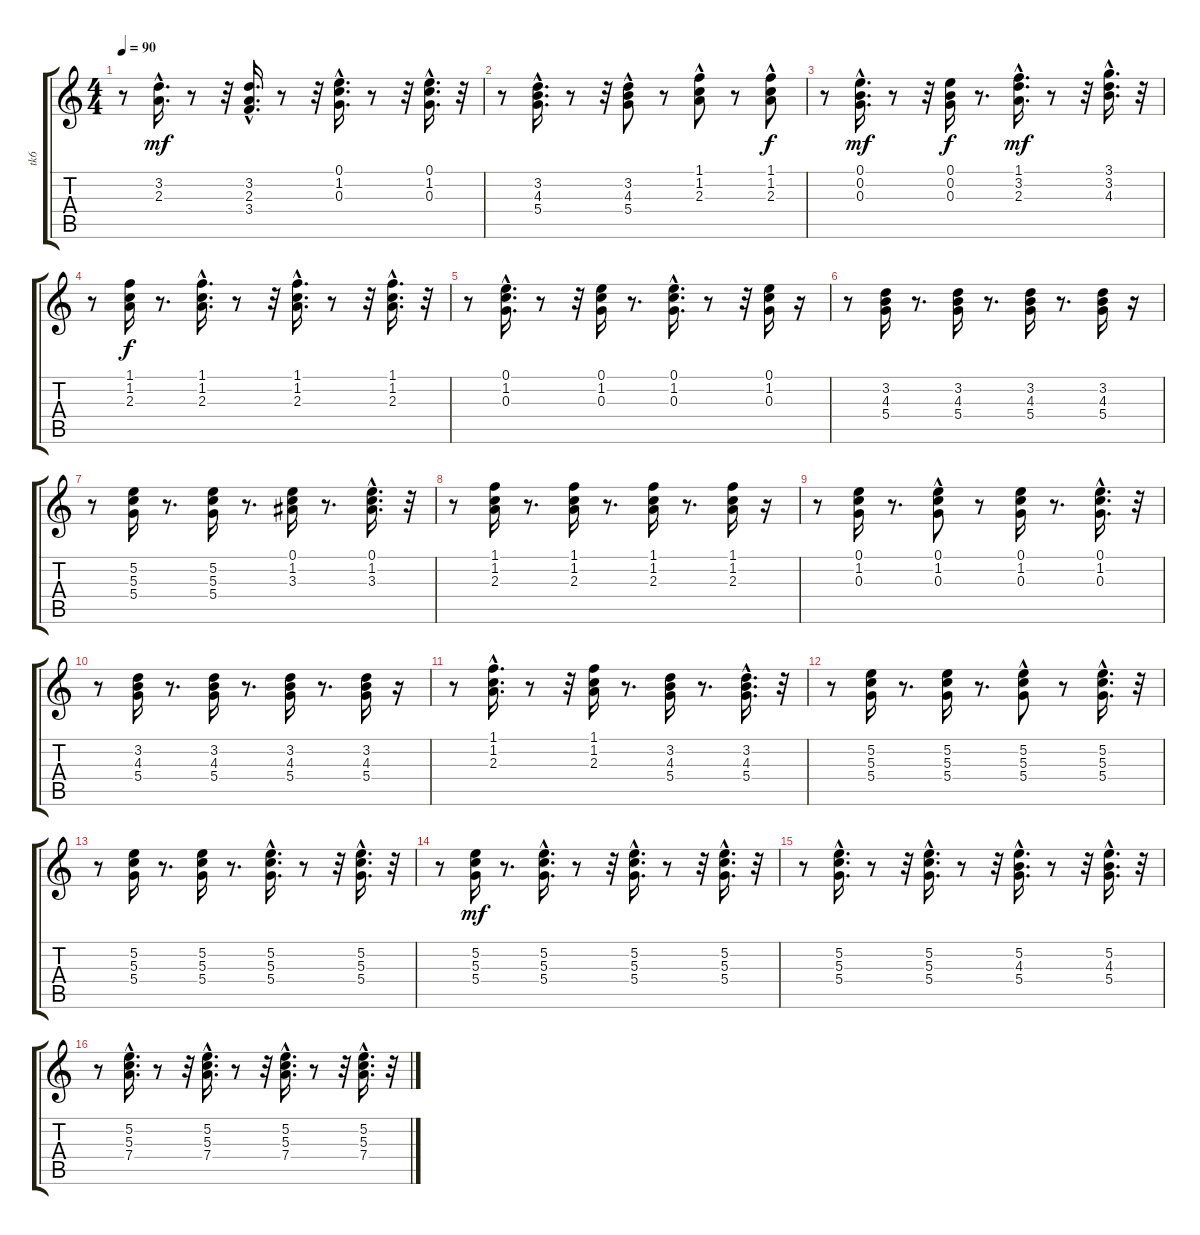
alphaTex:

\track ("tk6" "tk6") {instrument acousticguitarsteel}
\staff {score tabs}
\tuning (E4 B3 G3 D3 A2 E2) {hide}
\ts (4 4)
\tempo 90
\clef g2
\ks c
r.8{dy mf} (3.2{hac} 2.3{hac}).16{d} r.8 r.32 (3.2{hac} 2.3 3.4).16{d} r.8 r.32 (0.1{hac} 1.2{hac} 0.3{hac}).16{d} r.8 r.32 (0.1{hac} 1.2{hac} 0.3{hac}).16{d} r.32 |
r.8 (3.2{hac} 4.3{hac} 5.4{hac}).16{d} r.8 r.32 (3.2{hac} 4.3{hac} 5.4).8 r.8 (1.1{hac} 1.2{hac} 2.3).8 r.8 (1.1 1.2{hac} 2.3{hac}).8{dy f} |
r.8 (0.1{hac} 0.2{hac} 0.3{hac}).16{d dy mf} r.8 r.32 (0.1 0.2 0.3).16{dy f} r.8{d} (1.1{hac} 3.2 2.3).16{d dy mf} r.8 r.32 (3.1{hac} 3.2 4.3).16{d} r.32 |
r.8 (1.1 1.2 2.3).16{dy f} r.8{d} (1.1{hac} 1.2{hac} 2.3{hac}).16{d} r.8 r.32 (1.1{hac} 1.2{hac} 2.3{hac}).16{d} r.8 r.32 (1.1 1.2 2.3{hac}).16{d} r.32 |
r.8 (0.1{hac} 1.2 0.3{hac}).16{d} r.8 r.32 (0.1 1.2 0.3).16 r.8{d} (0.1{hac} 1.2{hac} 0.3{hac}).16{d} r.8 r.32 (0.1 1.2 0.3).16 r.16 |
r.8 (3.2 4.3 5.4).16 r.8{d} (3.2 4.3 5.4).16 r.8{d} (3.2 4.3 5.4).16 r.8{d} (3.2 4.3 5.4).16 r.16 |
r.8 (5.2 5.3 5.4).16 r.8{d} (5.2 5.3 5.4).16 r.8{d} (0.1 1.2 3.3).16 r.8{d} (0.1{hac} 1.2{hac} 3.3).16{d} r.32 |
r.8 (1.1 1.2 2.3).16 r.8{d} (1.1 1.2 2.3).16 r.8{d} (1.1 1.2 2.3).16 r.8{d} (1.1 1.2 2.3).16 r.16 |
r.8 (0.1 1.2 0.3).16 r.8{d} (0.1{hac} 1.2{hac} 0.3).8 r.8 (0.1 1.2 0.3).16 r.8{d} (0.1 1.2{hac} 0.3{hac}).16{d} r.32 |
r.8 (3.2 4.3 5.4).16 r.8{d} (3.2 4.3 5.4).16 r.8{d} (3.2 4.3 5.4).16 r.8{d} (3.2 4.3 5.4).16 r.16 |
r.8 (1.1 1.2 2.3{hac}).16{d} r.8 r.32 (1.1 1.2 2.3).16 r.8{d} (3.2 4.3 5.4).16 r.8{d} (3.2{hac} 4.3 5.4).16{d} r.32 |
r.8 (5.2 5.3 5.4).16 r.8{d} (5.2 5.3 5.4).16 r.8{d} (5.2 5.3{hac} 5.4).8 r.8 (5.2 5.3 5.4{hac}).16{d} r.32 |
r.8 (5.2 5.3 5.4).16 r.8{d} (5.2 5.3 5.4).16 r.8{d} (5.2 5.3 5.4{hac}).16{d} r.8 r.32 (5.2 5.3{hac} 5.4).16{d} r.32 |
r.8 (5.2 5.3 5.4).16{dy mf} r.8{d} (5.2{hac} 5.3{hac} 5.4{hac}).16{d} r.8 r.32 (5.2{hac} 5.3{hac} 5.4{hac}).16{d} r.8 r.32 (5.2{hac} 5.3{hac} 5.4{hac}).16{d} r.32 |
r.8 (5.2{hac} 5.3{hac} 5.4{hac}).16{d} r.8 r.32 (5.2{hac} 5.3{hac} 5.4{hac}).16{d} r.8 r.32 (5.2{hac} 4.3{hac} 5.4{hac}).16{d} r.8 r.32 (5.2{hac} 4.3{hac} 5.4{hac}).16{d} r.32 |
r.8 (5.2{hac} 5.3{hac} 7.4{hac}).16{d} r.8 r.32 (5.2{hac} 5.3{hac} 7.4{hac}).16{d} r.8 r.32 (5.2{hac} 5.3{hac} 7.4{hac}).16{d} r.8 r.32 (5.2{hac} 5.3{hac} 7.4{hac}).16{d} r.32
